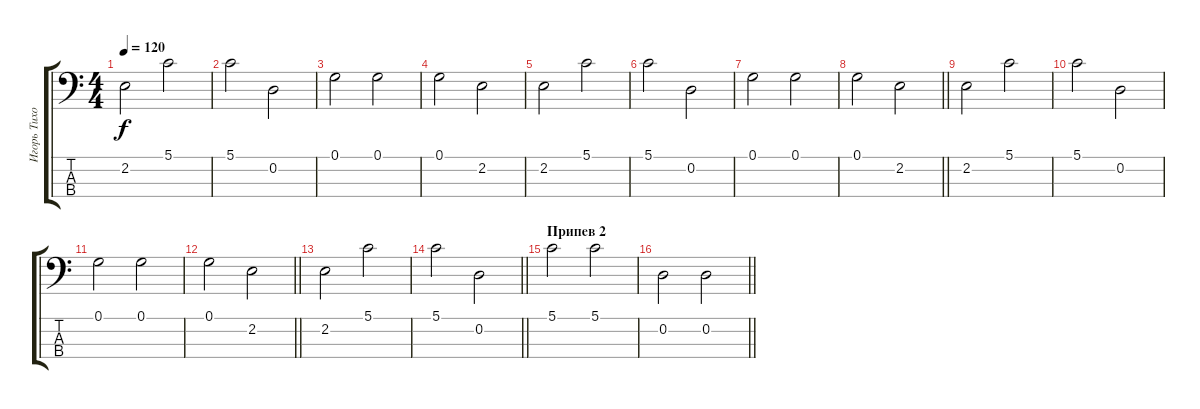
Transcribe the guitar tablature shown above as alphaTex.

\track ("Игорь Тихомиров" "Игорь Тихо") {instrument electricbassfinger}
\staff {score tabs}
\tuning (G2 D2 A1 E1) {hide}
\ts (4 4)
\tempo 120
\clef f4
\ks c
2.2.2{dy f} 5.1.2 |
5.1.2 0.2.2 |
0.1.2 0.1.2 |
0.1.2 2.2.2 |
2.2.2 5.1.2 |
5.1.2 0.2.2 |
0.1.2 0.1.2 |
\barLineRight lightlight
0.1.2 2.2.2 |
2.2.2 5.1.2 |
5.1.2 0.2.2 |
0.1.2 0.1.2 |
\barLineRight lightlight
0.1.2 2.2.2 |
2.2.2 5.1.2 |
\barLineRight lightlight
5.1.2 0.2.2 |
\section ("" "Припев 2")
5.1.2 5.1.2 |
\barLineRight lightlight
0.2.2 0.2.2
